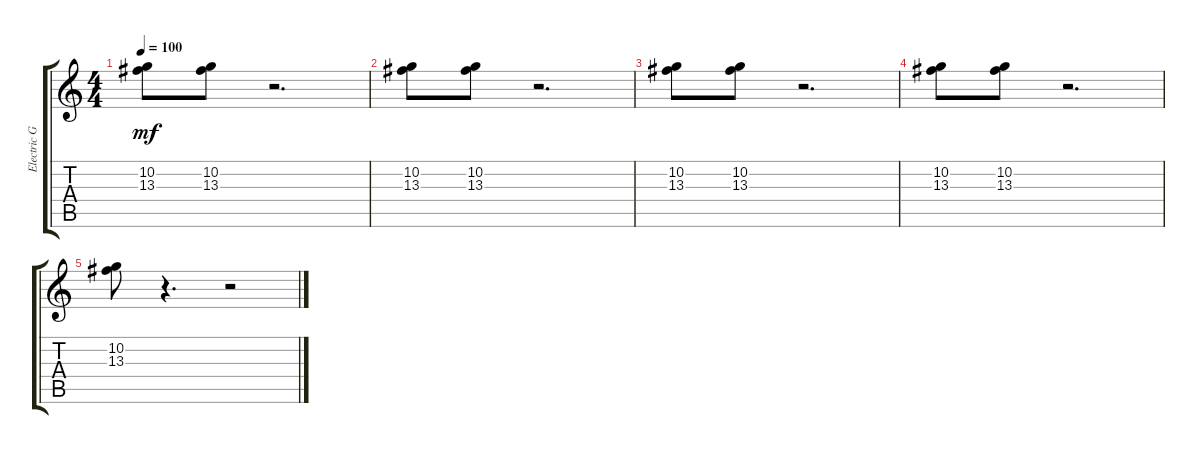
\track ("Electric Guitar" "Electric G") {instrument distortionguitar}
\staff {score tabs}
\tuning (D4 A3 F3 C3 G2 C2) {hide}
\ts (4 4)
\tempo 100
\clef g2
\ks c
(10.2 13.3).8{dy mf} (10.2 13.3).8 r.2{d} |
(10.2 13.3).8 (10.2 13.3).8 r.2{d} |
(10.2 13.3).8 (10.2 13.3).8 r.2{d} |
(10.2 13.3).8 (10.2 13.3).8 r.2{d} |
(10.2 13.3).8 r.4{d} r.2
